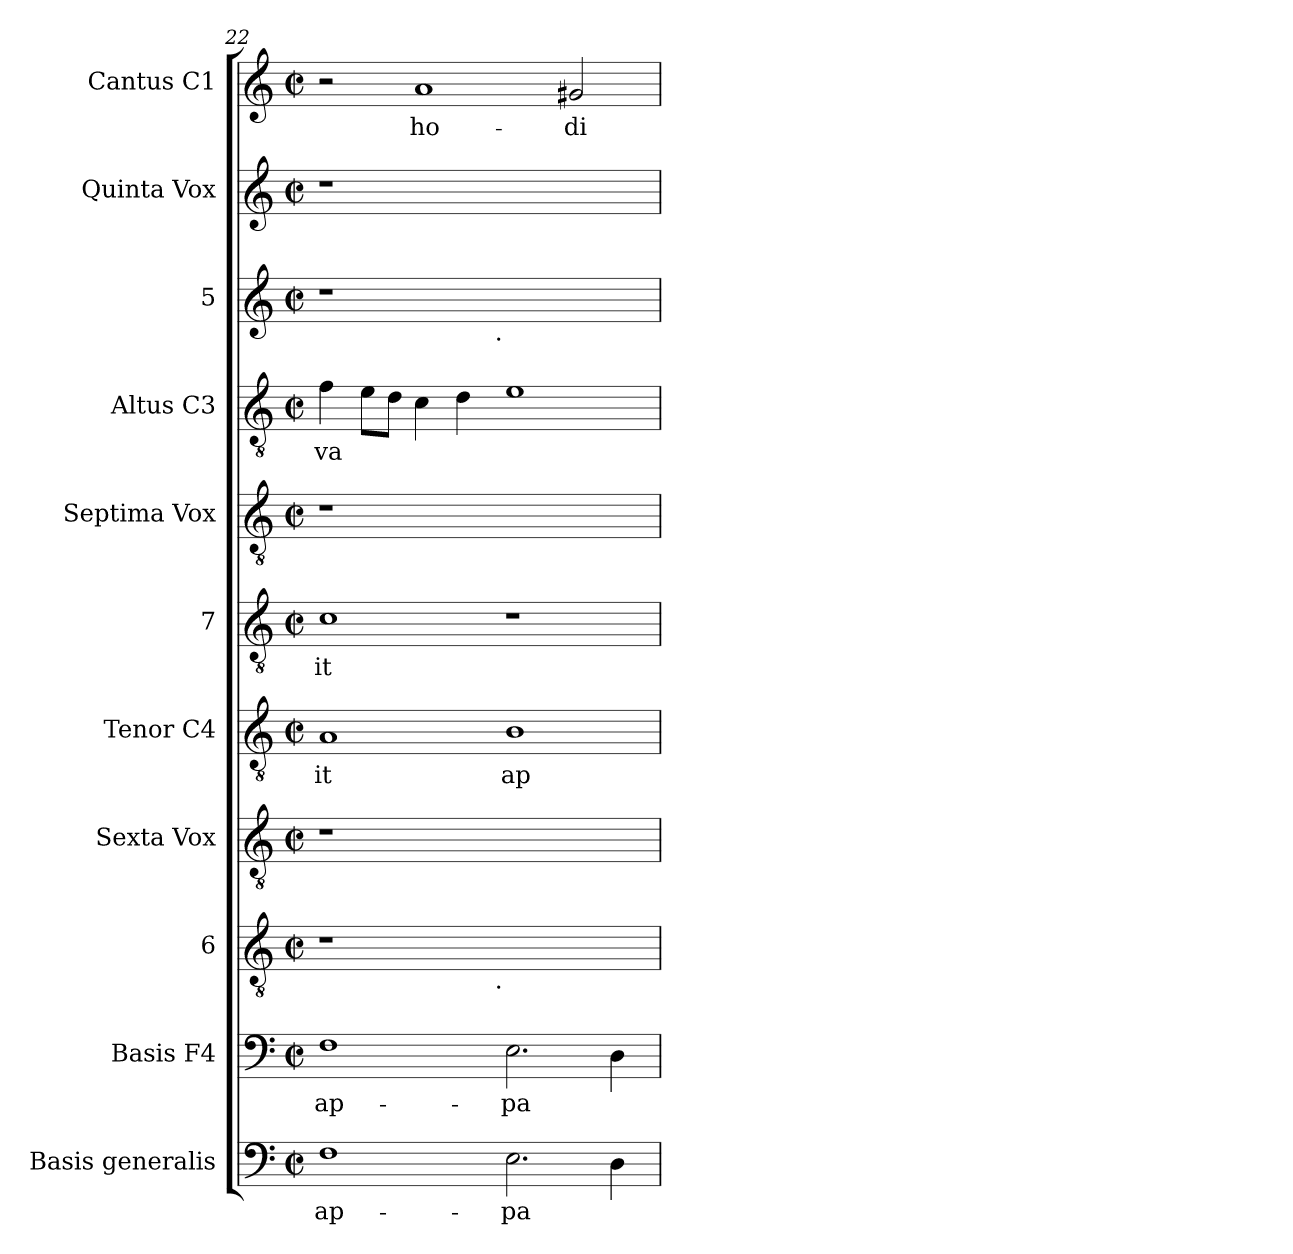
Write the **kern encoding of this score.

**kern	**text	**kern	**text	**kern	**kern	**kern	**text	**kern	**text	**kern	**kern	**text	**kern	**kern	**kern	**text
*part11	*part11	*part10	*part10	*part9	*part8	*part7	*part7	*part6	*part6	*part5	*part4	*part4	*part3	*part2	*part1	*part1
*staff11	*staff11	*staff10	*staff10	*staff9	*staff8	*staff7	*staff7	*staff6	*staff6	*staff5	*staff4	*staff4	*staff3	*staff2	*staff1	*staff1
*I"Basis  generalis	*	*I"Basis  F4	*	*I"6	*I"Sexta  Vox	*I"Tenor  C4	*	*I"7	*	*I"Septima  Vox	*I"Altus  C3	*	*I"5	*I"Quinta  Vox	*I"Cantus  C1	*
*	*	*I'B	*	*	*	*I'T	*	*	*	*	*I'A	*	*	*	*I'C	*
!!LO:PB:g=z
*clefF4	*	*clefF4	*	*clefGv2	*clefGv2	*clefGv2	*	*clefGv2	*	*clefGv2	*clefGv2	*	*clefG2	*clefG2	*clefG2	*
*k[]	*	*k[]	*	*k[]	*k[]	*k[]	*	*k[]	*	*k[]	*k[]	*	*k[]	*k[]	*k[]	*
*C:	*	*C:	*	*C:	*C:	*C:	*	*C:	*	*C:	*C:	*	*C:	*C:	*C:	*
*M2/2	*	*M2/2	*	*M2/2	*M2/2	*M2/2	*	*M2/2	*	*M2/2	*M2/2	*	*M2/2	*M2/2	*M2/2	*
*met(c|)	*	*met(c|)	*	*met(c|)	*met(c|)	*met(c|)	*	*met(c|)	*	*met(c|)	*met(c|)	*	*met(c|)	*met(c|)	*met(c|)	*
=22	=22	=22	=22	=22	=22	=22	=22	=22	=22	=22	=22	=22	=22	=22	=22	=22
!	!LO:LY:a:cj	!	!LO:LY:b:cj	!	!	!	!LO:LY:b:cj	!	!LO:LY:b:cj	!	!	!LO:LY:b:cj	!	!	!	!
*	*	*	*	*^	*	*	*	*	*	*	*	*	*^	*	*	*
1F	-ap-	1F	-ap-	1r	2ryy	1r	1A	-it	1c	-it	1r	4f\	-va-	1r	2ryy	1r	2r	.
!	!	!	!	!	!	!	!	!	!	!	!	!	!LO:LY:b:cj	!	!	!	!	!
.	.	.	.	.	.	.	.	.	.	.	.	8e\L	--	.	.	.	.	.
!	!	!	!	!	!	!	!	!	!	!	!	!	!LO:LY:b:cj	!	!	!	!	!
.	.	.	.	.	.	.	.	.	.	.	.	8d\J	--	.	.	.	.	.
!	!	!	!	!	!	!	!	!	!	!	!	!	!LO:LY:b:cj	!	!	!	!	!LO:LY:b:cj
.	.	.	.	.	4...ryy	.	.	.	.	.	.	4c\	--	.	4...ryy	.	1a	ho-
!	!	!	!	!	!	!	!	!	!	!	!	!	!LO:LY:b:cj	!	!	!	!	!
.	.	.	.	.	.	.	.	.	.	.	.	4d\	--	.	.	.	.	.
!	!	!	!	!	!	!	!	!	!	!	!	!	!	!	!LO:TX:b:t=.	!	!	!
!	!	!	!	!	!LO:TX:b:t=.	!	!	!	!	!	!	!	!	!	!	!	!	!
.	.	.	.	.	1ryy	.	.	.	.	.	.	.	.	.	1ryy	.	.	.
!	!LO:LY:a:cj	!	!LO:LY:b:cj	!	!	!	!	!LO:LY:b:cj	!	!	!	!	!LO:LY:b:cj	!	!	!	!	!
2.E\	-pa-	2.E\	-pa-	1ryy	.	1ryy	1B	ap-	1r	.	1ryy	1e	--	1ryy	.	1ryy	.	.
!	!	!	!	!	!	!	!	!	!	!	!	!	!	!	!	!	!	!LO:LY:b:cj
.	.	.	.	.	.	.	.	.	.	.	.	.	.	.	.	.	2g#X/	-di-
!	!LO:LY:a:cj	!	!LO:LY:b:cj	!	!	!	!	!	!	!	!	!	!	!	!	!	!	!
4D\	--	4D\	--	.	.	.	.	.	.	.	.	.	.	.	.	.	.	.
.	.	.	.	.	32ryy	.	.	.	.	.	.	.	.	.	32ryy	.	.	.
*	*	*	*	*v	*v	*	*	*	*	*	*	*	*	*v	*v	*	*	*
=	=	=	=	=	=	=	=	=	=	=	=	=	=	=	=	=
*-	*-	*-	*-	*-	*-	*-	*-	*-	*-	*-	*-	*-	*-	*-	*-	*-
